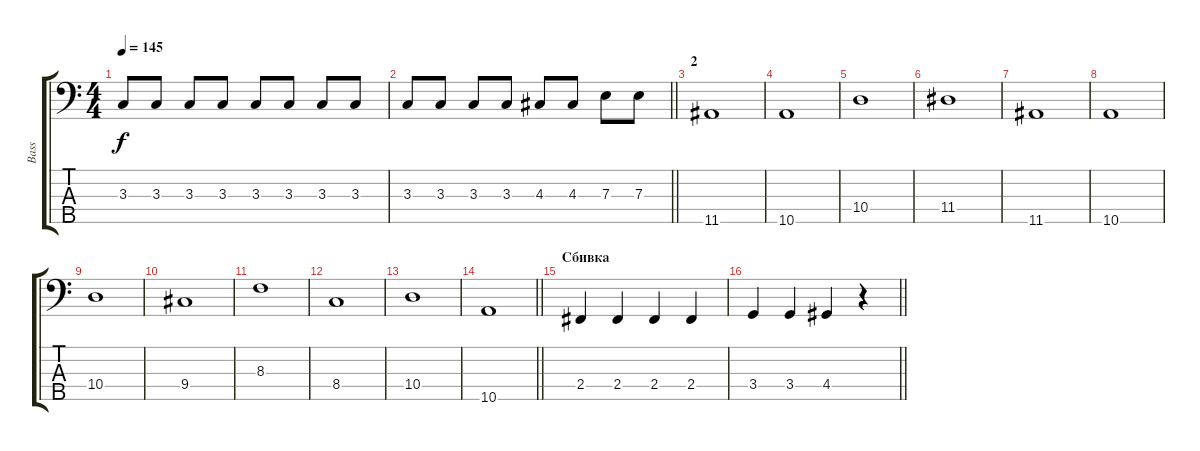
\track ("Bass" "Bass") {instrument slapbass2}
\staff {score tabs}
\tuning (G2 D2 A1 E1 B0) {hide}
\ts (4 4)
\tempo 145
\clef f4
\ks c
3.3.8{dy f} 3.3.8 3.3.8 3.3.8 3.3.8 3.3.8 3.3.8 3.3.8 |
\barLineRight lightlight
3.3.8 3.3.8 3.3.8 3.3.8 4.3.8 4.3.8 7.3.8 7.3.8 |
\section ("" "2")
11.5.1 |
10.5.1 |
10.4.1 |
11.4.1 |
11.5.1 |
10.5.1 |
10.4.1 |
9.4.1 |
8.3.1 |
8.4.1 |
10.4.1 |
\barLineRight lightlight
10.5.1 |
\section ("" "Сбивка")
2.4.4 2.4.4 2.4.4 2.4.4 |
\barLineRight lightlight
3.4.4 3.4.4 4.4.4 r.4
